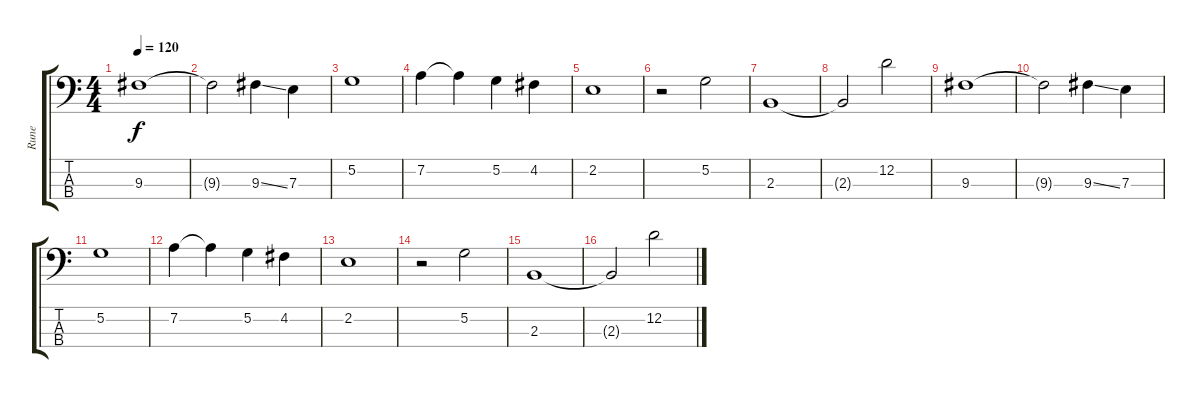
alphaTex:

\track ("Rune" "Rune") {instrument electricbassfinger}
\staff {score tabs}
\tuning (G2 D2 A1 E1) {hide}
\ts (4 4)
\tempo 120
\clef f4
\ks c
9.3.1{dy f} |
9.3{t}.2 9.3{ss}.4 7.3.4 |
5.2.1 |
7.2.4 7.2{t}.4 5.2.4 4.2.4 |
2.2.1 |
r.2 5.2.2 |
2.3.1 |
2.3{t}.2 12.2.2 |
9.3.1 |
9.3{t}.2 9.3{ss}.4 7.3.4 |
5.2.1 |
7.2.4 7.2{t}.4 5.2.4 4.2.4 |
2.2.1 |
r.2 5.2.2 |
2.3.1 |
2.3{t}.2 12.2.2
